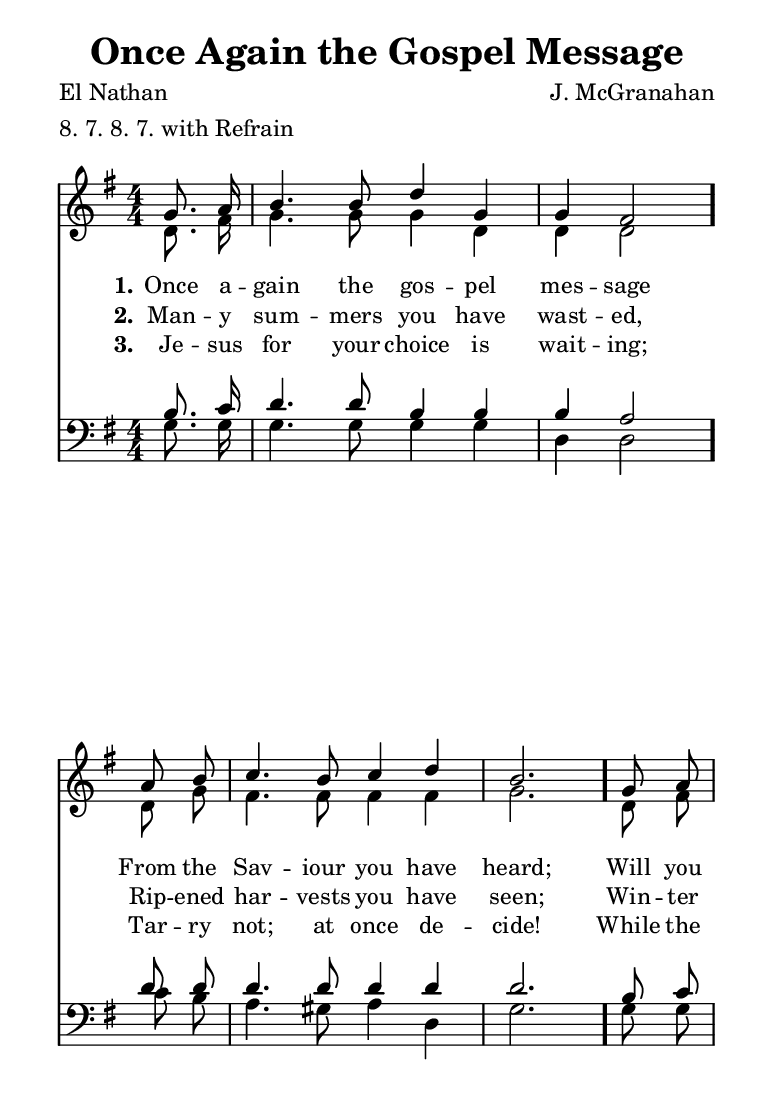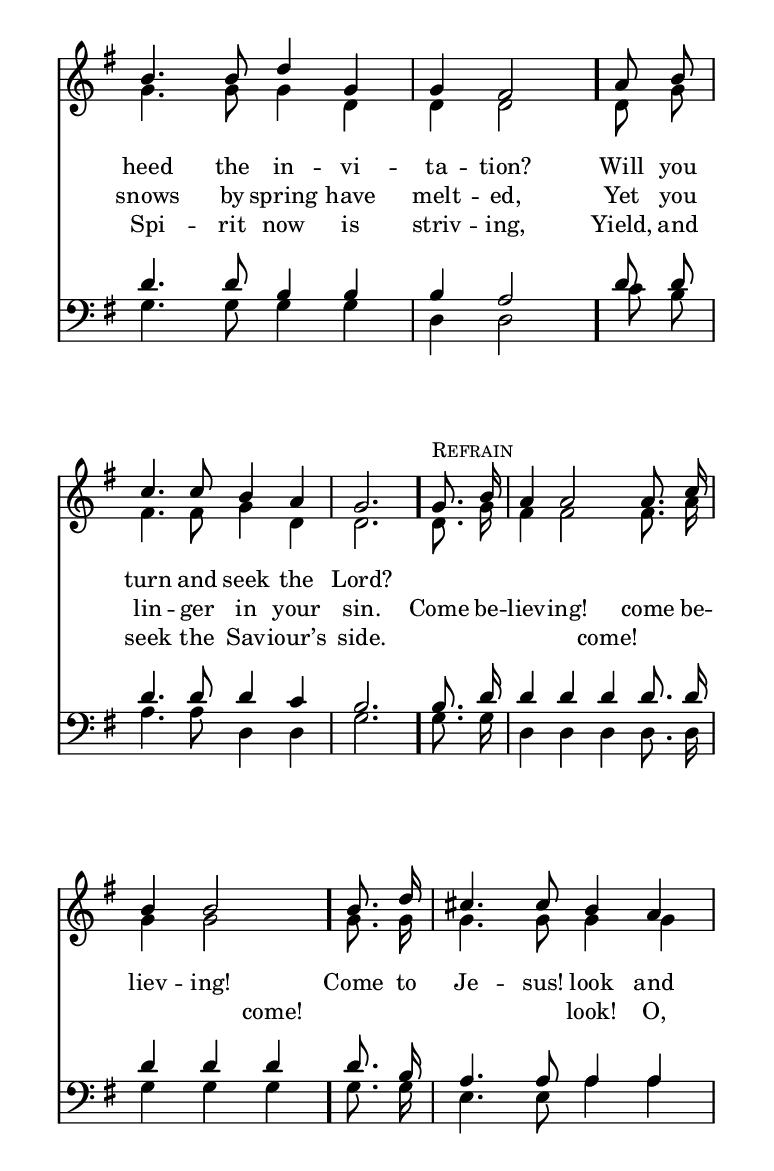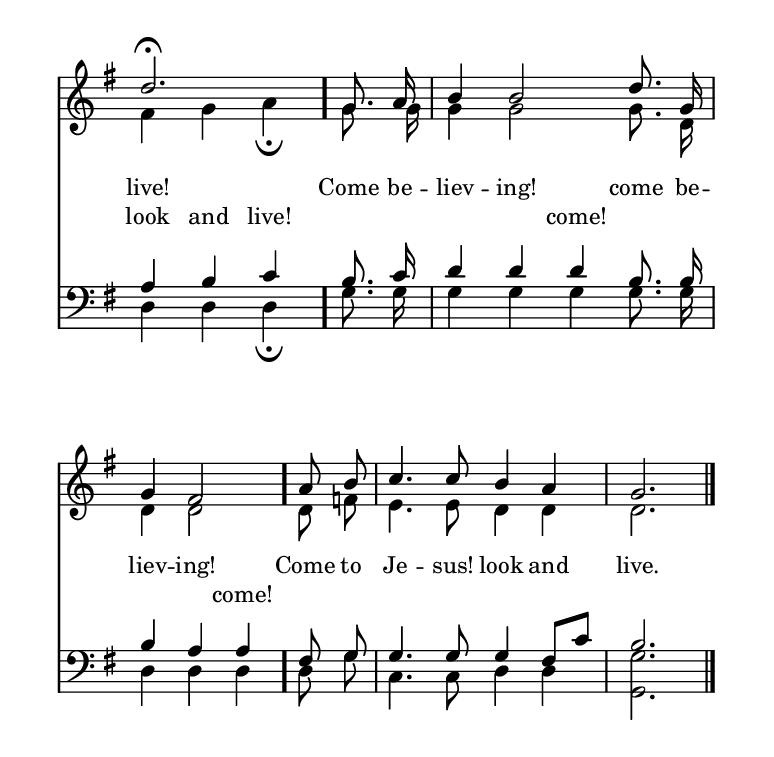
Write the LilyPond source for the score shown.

\include "common/global.ily"
\paper {
  \include "common/paper.ily"
}

\header{
  hymnnumber = "111"
  title = "Once Again the Gospel Message"
  tunename = "Come Believing"
  meter = "8. 7. 8. 7. with Refrain"
  poet = "El Nathan"
  composer = "J. McGranahan"
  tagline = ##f
}

ta = { \tempo 4=80 }
tb = { \tempo 4=40 }

global = {
  \include "common/overrides.ily"
  \override Staff.TimeSignature.style = #'numbered
  \time 4/4
  \override Score.MetronomeMark.transparent = ##t % hide all fermata changes too
  \ta
  \key g \major
  \partial 4
  \autoBeamOff
}

notesSoprano = {
\global
\relative c'' {

  g8. a16 | b4. b8 d4 g,4 | g fis2
  a8 b | c4. b8 c4 d | b2.
  g8 a | b4. b8 d4 g,4 | g fis2
  a8 b | c4. c8 b4 a | g2.

  << s^\markup { \small \caps "Refrain" }
  { g8. b16 | a4 a2 a8. c16 | b4 b2 } >>
  b8. d16 | cis4. cis8 b4 a | d2. \fermata
  g,8. a16 | b4 b2 d8. g,16 | g4 fis2
  a8 b | c4. c8 b4 a | g2.

  \bar "|."

}
}

notesAlto = {
\global
\relative e' {

  d8. fis16 | g4. g8 g4 d | d d2
  d8 g | fis4. fis8 fis4 fis | g2.
  d8 fis | g4. g8 g4 d | d d2
  d8 g | fis4. fis8 g4 d | d2.

  d8. g16 | fis4 fis2 fis8. a16 g4 g2
  g8. g16 | g4. g8 g4 g | fis g \tb a \fermata \ta
  g8. g16 | g4 g2 g8. d16 | d4 d2
  d8 f | e4. e8 d4 d | d2.

}
}

notesTenor = {
\global
\relative a {

  b8. c16 | d4. d8 b4 b | b a2
  d8 d | d4. d8 d4 d | d2.
  b8 c | d4. d8 b4 b | b a2
  d8 d | d4. d8 d4 c | b2.

  b8. d16 | d4 d d d8. d16 | d4 d d
  d8. b16 | a4. a8 a4 a | a b c
  b8. c16 | d4 d d b8. b16 | b4 a a
  fis8 g | g4. g8 g4 fis8[ c'] | b2.

}
}

notesBass = {
\global
\relative f {

  g8. g16 | g4. g8 g4 g | d4 d2
  c'8 b | a4. gis8 a4 d, | g2.
  g8 g | g4. g8 g4 g | d4 d2
  c'8 b | a4. a8 d,4 d | g2.

  g8. g16 | d4 d d d8. d16 | g4 g g
  g8. g16 | e4. e8 a4 a | d,4 d d \fermata
  g8. g16 | g4 g g g8. g16 | d4 d d
  d8 g | c,4. c8 d4 d | << g2. g,2. >>

}
}

Refrain = \lyricmode {

Come be -- liev -- ing! come be -- liev -- ing! \bar "."
Come to Je -- sus! look and live! \bar "."
Come be -- liev -- ing! come be -- liev -- ing! \bar "."
Come to Je -- sus! look and live. \bar "."

}

wordsA = \lyricmode {
\set stanza = "1."

Once a -- gain the gos -- pel mes -- sage \bar "."
From the Sav -- iour you have heard; \bar "."
Will you heed the in -- vi -- ta -- tion? \bar "."
Will you turn and seek the Lord? \bar "."

}

wordsB = \lyricmode {
\set stanza = "2."

Man -- y sum -- mers you have wast -- ed,
Rip -- ened har -- vests you have seen;
Win -- ter snows by spring have melt -- ed,
Yet you lin -- ger in your sin.

\Refrain

}

wordsC = \lyricmode {
\set stanza = "3."

Je -- sus for your choice is wait -- ing;
Tar -- ry not; at once de -- cide!
While the Spi -- rit now is striv -- ing,
Yield, and seek the Sav -- iour’s side.

}

underWords = \lyricmode {

{ \repeat unfold 34 { \skip 4 } }
come!
{ \repeat unfold 4 { \skip 4 } }
come!
{ \repeat unfold 4 { \skip 4 } }
look! O, look and live!
{ \repeat unfold 4 { \skip 4 } }
come!
{ \repeat unfold 4 { \skip 4 } }
come!

}

\score {
  \context ChoirStaff <<
    \context Staff = upper <<
      \set ChoirStaff.systemStartDelimiter = #'SystemStartBar
      \context Voice  = sopranos { \voiceOne << \notesSoprano >> }
      \context Voice  = altos { \voiceTwo << \notesAlto >> }
      \context Lyrics = one   \lyricsto sopranos \wordsA
      \context Lyrics = two   \lyricsto sopranos \wordsB
      \context Lyrics = three \lyricsto sopranos \wordsC
    >>
    \context Staff = men <<
      \clef bass
      \context Voice  = tenors { \voiceOne << \notesTenor >> }
      \context Voice  = basses { \voiceTwo << \notesBass >> }
    >>
    \context Lyrics = three \lyricsto tenors \underWords
  >>
  \layout {
    \include "common/layout.ily"
  }
  \midi{
    \include "common/midi.ily"
  }
}

\version "2.19.49"  % necessary for upgrading to future LilyPond versions.

% vi:set et ts=2 sw=2 ai nocindent syntax=lilypond:
